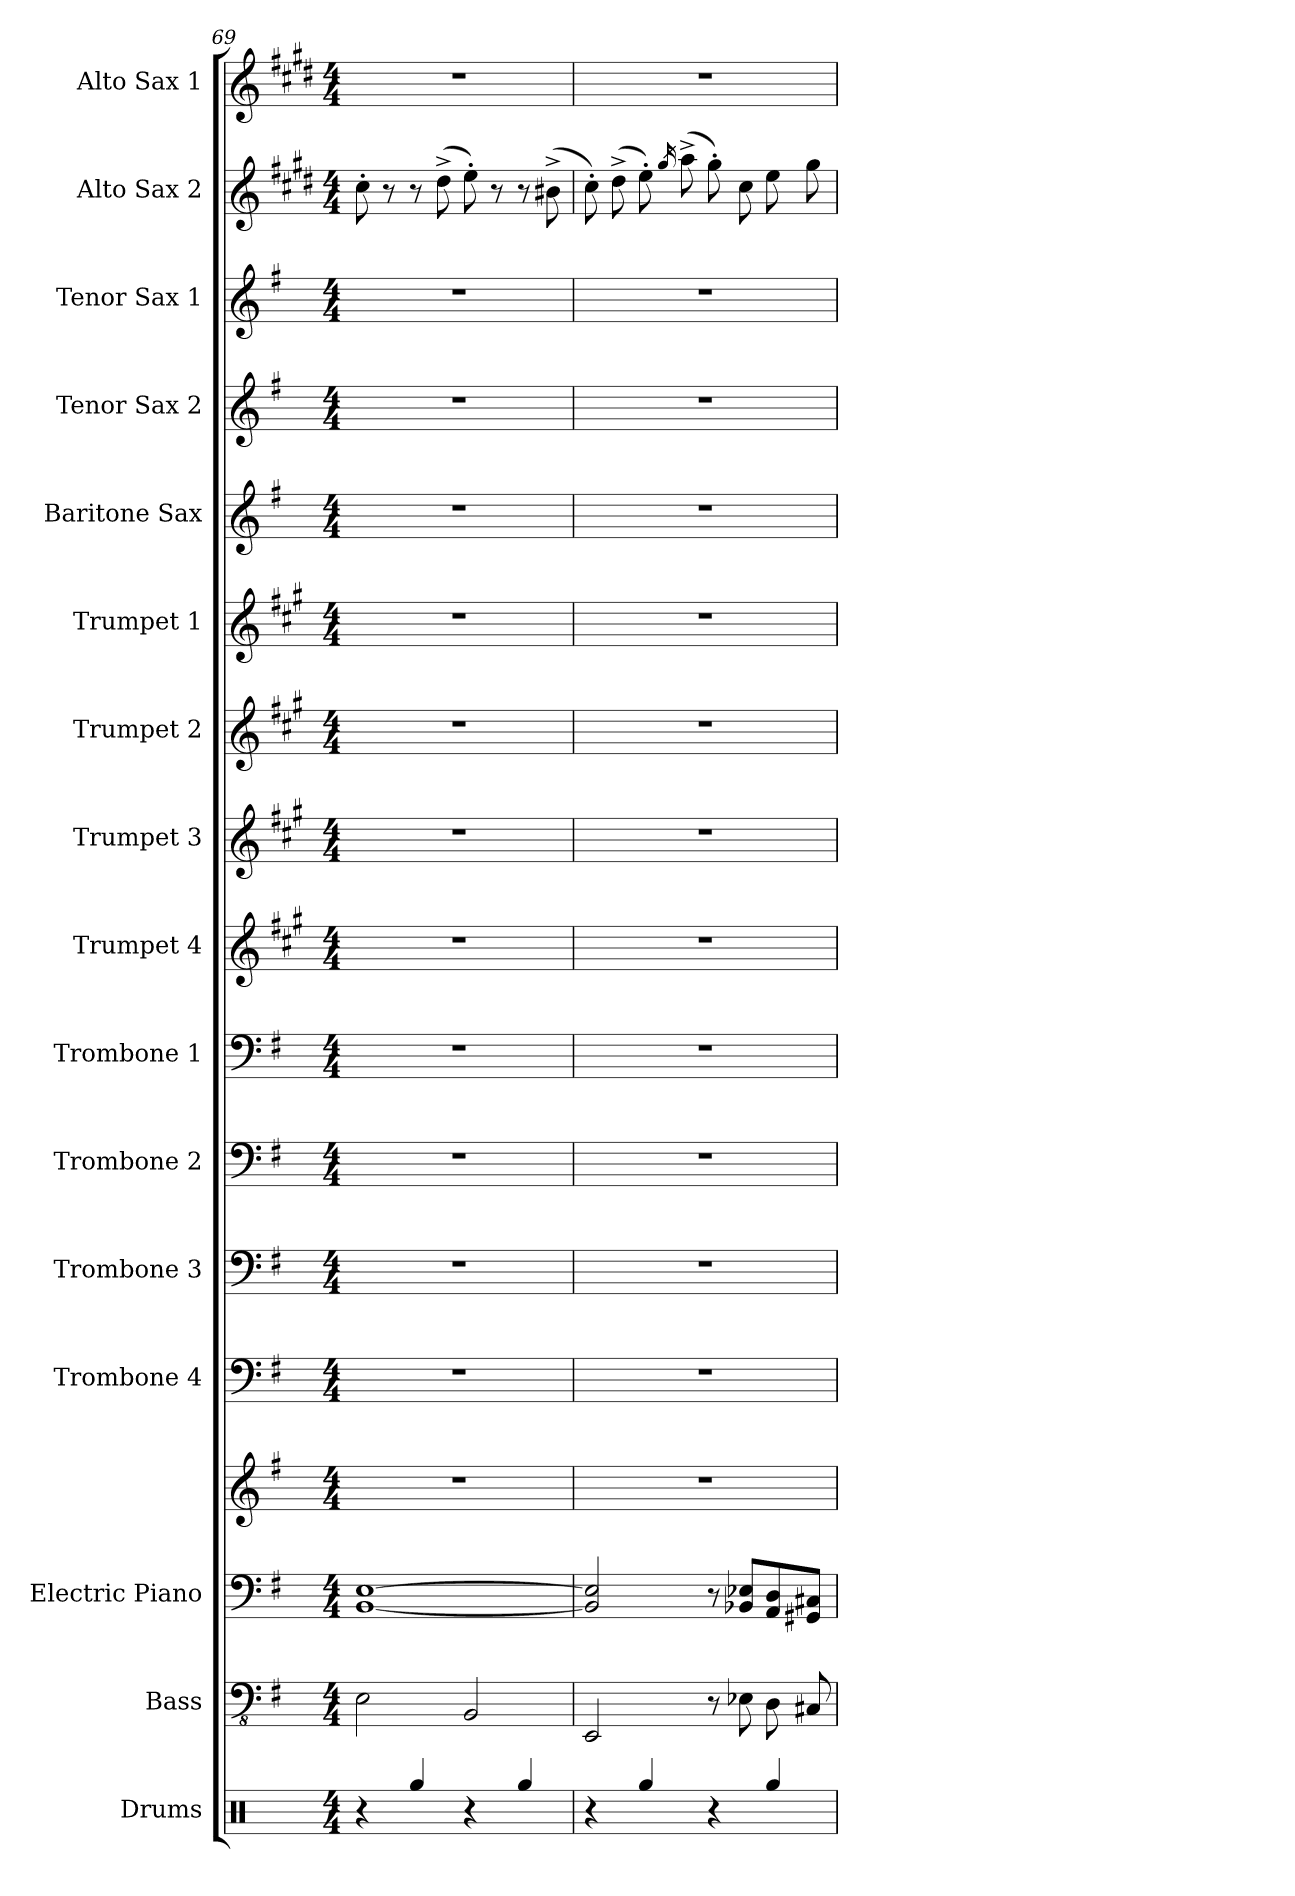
**kern	**kern	**kern	**kern	**kern	**kern	**kern	**kern	**kern	**kern	**kern	**kern	**kern	**kern	**kern	**kern	**kern
*part16	*part15	*part14	*part14	*part13	*part12	*part11	*part10	*part9	*part8	*part7	*part6	*part5	*part4	*part3	*part2	*part1
*staff17	*staff16	*staff15	*staff14	*staff13	*staff12	*staff11	*staff10	*staff9	*staff8	*staff7	*staff6	*staff5	*staff4	*staff3	*staff2	*staff1
*I"Drums	*I"Bass	*I"Electric Piano	*	*I"Trombone 4	*I"Trombone 3	*I"Trombone 2	*I"Trombone 1	*I"Trumpet 4	*I"Trumpet 3	*I"Trumpet 2	*I"Trumpet 1	*I"Baritone Sax	*I"Tenor Sax 2	*I"Tenor Sax 1	*I"Alto Sax 2	*I"Alto Sax 1
*I'Drums	*I'Bass	*I'E. Piano	*	*I'Tbn. 4	*I'Tbn. 3	*I'Tbn. 2	*I'Tbn. 1	*I'Tpt. 4	*I'Tpt. 3	*I'Tpt. 2	*I'Tpt. 1	*I'Bari	*I'Tenor 2	*I'Tenor 1	*I'Alto 2	*I'Alto 1
!!LO:LB:g=z
*clefX	*clefFv4	*clefF4	*clefG2	*clefF4	*clefF4	*clefF4	*clefF4	*clefG2	*clefG2	*clefG2	*clefG2	*clefG2	*clefG2	*clefG2	*clefG2	*clefG2
*	*	*	*	*	*	*	*	*ITrd1c2	*ITrd1c2	*ITrd1c2	*ITrd1c2	*ITrd12c21	*ITrd8c14	*ITrd8c14	*ITrd5c9	*ITrd5c9
*k[]	*k[f#]	*k[f#]	*k[f#]	*k[f#]	*k[f#]	*k[f#]	*k[f#]	*k[f#]	*k[f#]	*k[f#]	*k[f#]	*k[f#]	*k[f#]	*k[f#]	*k[f#]	*k[f#]
*M4/4	*M4/4	*M4/4	*M4/4	*M4/4	*M4/4	*M4/4	*M4/4	*M4/4	*M4/4	*M4/4	*M4/4	*M4/4	*M4/4	*M4/4	*M4/4	*M4/4
=69	=69	=69	=69	=69	=69	=69	=69	=69	=69	=69	=69	=69	=69	=69	=69	=69
4r	2EE\	[1BB [1E	1r	1r	1r	1r	1r	1r	1r	1r	1r	1r	1r	1r	8e'\	1r
.	.	.	.	.	.	.	.	.	.	.	.	.	.	.	8r	.
4Rgg/	.	.	.	.	.	.	.	.	.	.	.	.	.	.	8r	.
.	.	.	.	.	.	.	.	.	.	.	.	.	.	.	(8f#^\	.
4r	2BBB/	.	.	.	.	.	.	.	.	.	.	.	.	.	8g'\)	.
.	.	.	.	.	.	.	.	.	.	.	.	.	.	.	8r	.
4Rgg/	.	.	.	.	.	.	.	.	.	.	.	.	.	.	8r	.
.	.	.	.	.	.	.	.	.	.	.	.	.	.	.	(8d#X^\	.
=70	=70	=70	=70	=70	=70	=70	=70	=70	=70	=70	=70	=70	=70	=70	=70	=70
4r	2EEE/	2BB/] 2E/]	1r	1r	1r	1r	1r	1r	1r	1r	1r	1r	1r	1r	8e'\)	1r
.	.	.	.	.	.	.	.	.	.	.	.	.	.	.	(8f#^\	.
4Rgg/	.	.	.	.	.	.	.	.	.	.	.	.	.	.	8g'\)	.
.	.	.	.	.	.	.	.	.	.	.	.	.	.	.	16qb/	.
.	.	.	.	.	.	.	.	.	.	.	.	.	.	.	(>8cc^\	.
4r	8r	8r	.	.	.	.	.	.	.	.	.	.	.	.	8b'\)	.
.	8EE-X\	8BB-X/ 8E-X/L	.	.	.	.	.	.	.	.	.	.	.	.	8e\	.
4Rgg/	8DD\	8AA/ 8D/	.	.	.	.	.	.	.	.	.	.	.	.	8g\	.
.	8CC#X/	8GG#X/ 8C#X/J	.	.	.	.	.	.	.	.	.	.	.	.	8b\	.
=	=	=	=	=	=	=	=	=	=	=	=	=	=	=	=	=
*-	*-	*-	*-	*-	*-	*-	*-	*-	*-	*-	*-	*-	*-	*-	*-	*-
